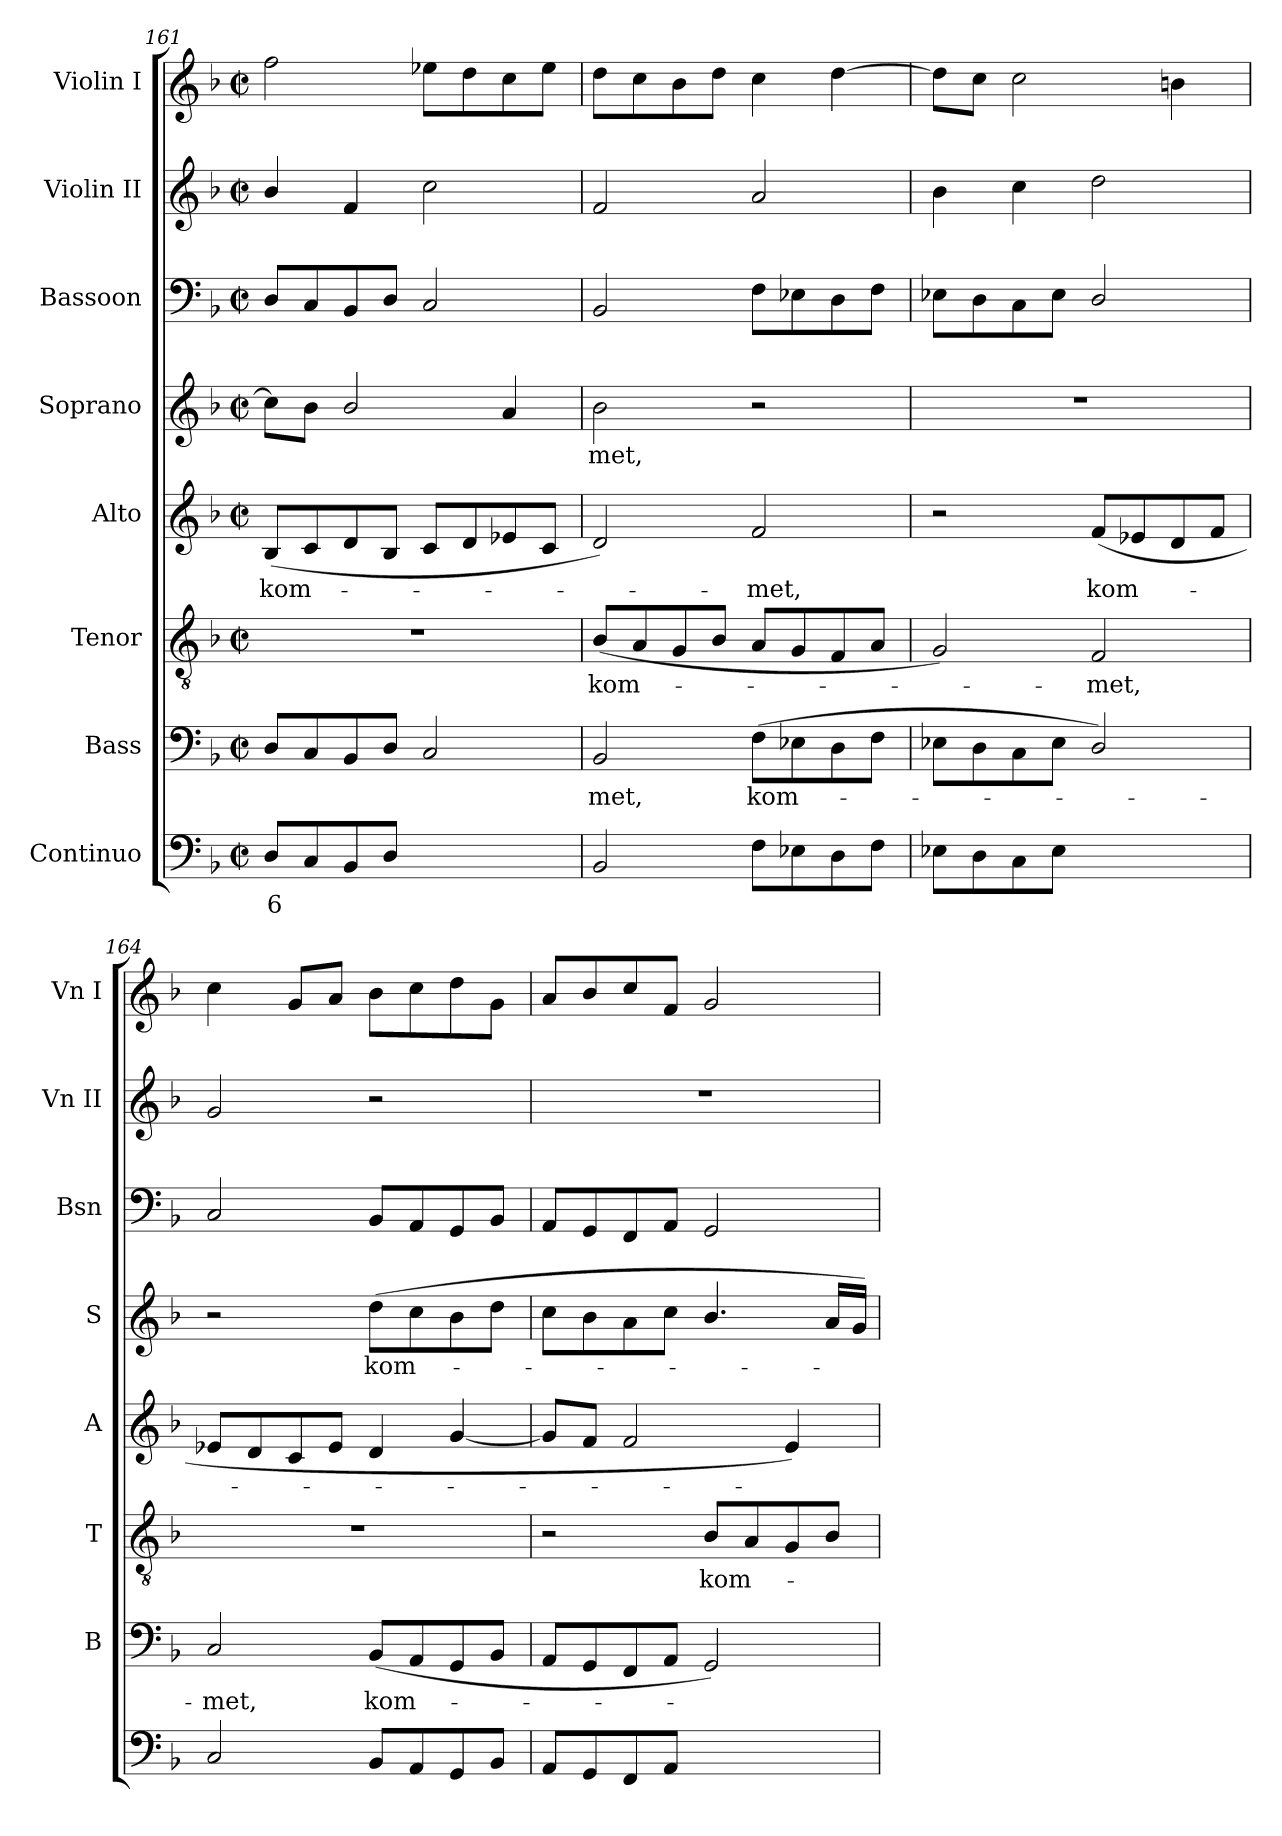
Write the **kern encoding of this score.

**kern	**text	**kern	**text	**kern	**text	**kern	**text	**kern	**text	**kern	**kern	**kern
*part8	*part8	*part7	*part7	*part6	*part6	*part5	*part5	*part4	*part4	*part3	*part2	*part1
*staff8	*staff8	*staff7	*staff7	*staff6	*staff6	*staff5	*staff5	*staff4	*staff4	*staff3	*staff2	*staff1
*I"Continuo	*	*I"Bass	*	*I"Tenor	*	*I"Alto	*	*I"Soprano	*	*I"Bassoon	*I"Violin II	*I"Violin I
*	*	*I'B	*	*I'T	*	*I'A	*	*I'S	*	*I'Bsn	*I'Vn II	*I'Vn I
!!LO:LB:g=z
*clefF4	*	*clefF4	*	*clefGv2	*	*clefG2	*	*clefG2	*	*clefF4	*clefG2	*clefG2
*k[b-]	*	*k[b-]	*	*k[b-]	*	*k[b-]	*	*k[b-]	*	*k[b-]	*k[b-]	*k[b-]
*F:	*	*F:	*	*F:	*	*F:	*	*F:	*	*F:	*F:	*F:
*M2/2	*	*M2/2	*	*M2/2	*	*M2/2	*	*M2/2	*	*M2/2	*M2/2	*M2/2
*met(c|)	*	*met(c|)	*	*met(c|)	*	*met(c|)	*	*met(c|)	*	*met(c|)	*met(c|)	*met(c|)
=161	=161	=161	=161	=161	=161	=161	=161	=161	=161	=161	=161	=161
!	!LO:LY:b	!	!	!	!	!	!LO:LY:b	!	!	!	!	!
8DL	6	8DL	.	1r	.	(<8B-L	kom-	8ccL]	.	8DL	4b-/	2ff
8C	.	8C	.	.	.	8c	.	8b-J	.	8C	.	.
8BB-	.	8BB-	.	.	.	8d	.	2b-/	.	8BB-	4f	.
8DJ	.	8DJ	.	.	.	8B-J	.	.	.	8DJ	.	.
!	!LO:LY:b	!	!	!	!	!	!	!	!	!	!	!
[4Cyy	7	2C	.	.	.	8cL	.	.	.	2C	2cc	8ee-XL
.	.	.	.	.	.	8d	.	.	.	.	.	8dd
!	!LO:LY:b	!	!	!	!	!	!	!	!	!	!	!
4Cyy]	6	.	.	.	.	8e-X	.	4a	.	.	.	8cc
.	.	.	.	.	.	8cJ	.	.	.	.	.	8ee-J
=162	=162	=162	=162	=162	=162	=162	=162	=162	=162	=162	=162	=162
!	!	!	!LO:LY:b	!	!LO:LY:b	!	!	!	!LO:LY:b	!	!	!
2BB-	.	2BB-	met,	(<8B-L	kom-	2d)	.	2b-	met,	2BB-	2f	8ddL
.	.	.	.	8A	.	.	.	.	.	.	.	8cc
.	.	.	.	8G	.	.	.	.	.	.	.	8b-
.	.	.	.	8B-J	.	.	.	.	.	.	.	8ddJ
!	!	!	!LO:LY:b	!	!	!	!LO:LY:b	!	!	!	!	!
8FL	.	(>8FL	kom-	8AL	.	2f	met,	2r	.	8FL	2a	4cc
8E-X	.	8E-X	.	8G	.	.	.	.	.	8E-X	.	.
8D	.	8D	.	8F	.	.	.	.	.	8D	.	[4dd
8FJ	.	8FJ	.	8AJ	.	.	.	.	.	8FJ	.	.
=163	=163	=163	=163	=163	=163	=163	=163	=163	=163	=163	=163	=163
8E-XL	.	8E-XL	.	2G)	.	2r	.	1r	.	8E-XL	4b-	8ddL]
8D	.	8D	.	.	.	.	.	.	.	8D	.	8ccJ
8C	.	8C	.	.	.	.	.	.	.	8C	4cc	2cc
8E-J	.	8E-J	.	.	.	.	.	.	.	8E-J	.	.
!	!LO:LY:b	!	!	!	!LO:LY:b	!	!LO:LY:b	!	!	!	!	!
[4D/yy	7	2D/)	.	2F	met,	(<8fL	kom-	.	.	2D/	2dd	.
.	.	.	.	.	.	8e-X	.	.	.	.	.	.
!	!LO:LY:b	!	!	!	!	!	!	!	!	!	!	!
4D/yy]	6	.	.	.	.	8d	.	.	.	.	.	4bn
.	.	.	.	.	.	8fJ	.	.	.	.	.	.
=164	=164	=164	=164	=164	=164	=164	=164	=164	=164	=164	=164	=164
!	!	!	!LO:LY:b	!	!	!	!	!	!	!	!	!
2C	.	2C	met,	1r	.	8e-XL	.	2r	.	2C	2g	4cc
.	.	.	.	.	.	8d	.	.	.	.	.	.
.	.	.	.	.	.	8c	.	.	.	.	.	8gL
.	.	.	.	.	.	8e-J	.	.	.	.	.	8aJ
!	!	!	!LO:LY:b	!	!	!	!	!	!LO:LY:b	!	!	!
8BB-L	.	(<8BB-L	kom-	.	.	4d	.	(<8ddL	kom-	8BB-L	2r	8b-L
8AA	.	8AA	.	.	.	.	.	8cc	.	8AA	.	8cc
8GG	.	8GG	.	.	.	[4g	.	8b-	.	8GG	.	8dd
8BB-J	.	8BB-J	.	.	.	.	.	8ddJ	.	8BB-J	.	8gJ
=165	=165	=165	=165	=165	=165	=165	=165	=165	=165	=165	=165	=165
8AAL	.	8AAL	.	2r	.	8gL]	.	8ccL	.	8AAL	1r	8aL
8GG	.	8GG	.	.	.	8fJ	.	8b-	.	8GG	.	8b-
8FF	.	8FF	.	.	.	2f	.	8a	.	8FF	.	8cc
8AAJ	.	8AAJ	.	.	.	.	.	8ccJ	.	8AAJ	.	8fJ
!	!LO:LY:b	!	!	!	!LO:LY:b	!	!	!	!	!	!	!
[4GGyy	7	2GG)	.	8B-L	kom-	.	.	4.b-/	.	2GG	.	2g
.	.	.	.	8A	.	.	.	.	.	.	.	.
!	!LO:LY:b	!	!	!	!	!	!	!	!	!	!	!
4GGyy]	6	.	.	8G	.	4e)	.	.	.	.	.	.
.	.	.	.	8B-J	.	.	.	16aLL	.	.	.	.
.	.	.	.	.	.	.	.	16gJJ)	.	.	.	.
=	=	=	=	=	=	=	=	=	=	=	=	=
*-	*-	*-	*-	*-	*-	*-	*-	*-	*-	*-	*-	*-
